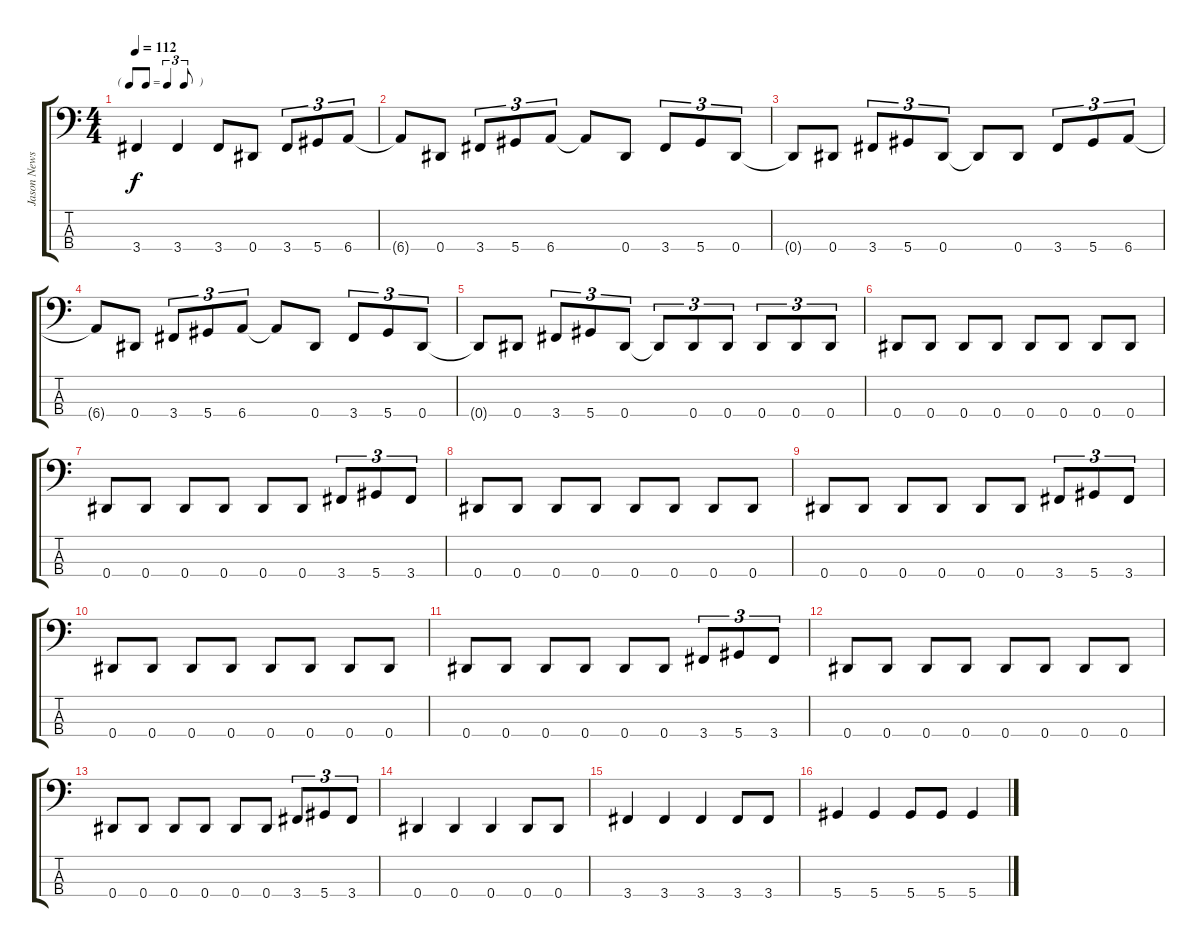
\track ("Jason Newsteed (Bass)" "Jason News") {instrument electricbasspick}
\staff {score tabs}
\tuning (Gb2 Db2 Ab1 Eb1) {hide}
\ts (4 4)
\tf triplet8th
\tempo 112
\clef f4
\ks c
3.4.4{dy f} 3.4.4 3.4.8 0.4.8 3.4.8{tu (3 2)} 5.4.8{tu (3 2)} 6.4.8{tu (3 2)} |
6.4{t}.8 0.4.8 3.4.8{tu (3 2)} 5.4.8{tu (3 2)} 6.4.8{tu (3 2)} 6.4{t}.8 0.4.8 3.4.8{tu (3 2)} 5.4.8{tu (3 2)} 0.4.8{tu (3 2)} |
0.4{t}.8 0.4.8 3.4.8{tu (3 2)} 5.4.8{tu (3 2)} 0.4.8{tu (3 2)} 0.4{t}.8 0.4.8 3.4.8{tu (3 2)} 5.4.8{tu (3 2)} 6.4.8{tu (3 2)} |
6.4{t}.8 0.4.8 3.4.8{tu (3 2)} 5.4.8{tu (3 2)} 6.4.8{tu (3 2)} 6.4{t}.8 0.4.8 3.4.8{tu (3 2)} 5.4.8{tu (3 2)} 0.4.8{tu (3 2)} |
0.4{t}.8 0.4.8 3.4.8{tu (3 2)} 5.4.8{tu (3 2)} 0.4.8{tu (3 2)} 0.4{t}.8{tu (3 2)} 0.4.8{tu (3 2)} 0.4.8{tu (3 2)} 0.4.8{tu (3 2)} 0.4.8{tu (3 2)} 0.4.8{tu (3 2)} |
0.4.8 0.4.8 0.4.8 0.4.8 0.4.8 0.4.8 0.4.8 0.4.8 |
0.4.8 0.4.8 0.4.8 0.4.8 0.4.8 0.4.8 3.4.8{tu (3 2)} 5.4.8{tu (3 2)} 3.4.8{tu (3 2)} |
0.4.8 0.4.8 0.4.8 0.4.8 0.4.8 0.4.8 0.4.8 0.4.8 |
0.4.8 0.4.8 0.4.8 0.4.8 0.4.8 0.4.8 3.4.8{tu (3 2)} 5.4.8{tu (3 2)} 3.4.8{tu (3 2)} |
0.4.8 0.4.8 0.4.8 0.4.8 0.4.8 0.4.8 0.4.8 0.4.8 |
0.4.8 0.4.8 0.4.8 0.4.8 0.4.8 0.4.8 3.4.8{tu (3 2)} 5.4.8{tu (3 2)} 3.4.8{tu (3 2)} |
0.4.8 0.4.8 0.4.8 0.4.8 0.4.8 0.4.8 0.4.8 0.4.8 |
0.4.8 0.4.8 0.4.8 0.4.8 0.4.8 0.4.8 3.4.8{tu (3 2)} 5.4.8{tu (3 2)} 3.4.8{tu (3 2)} |
0.4.4 0.4.4 0.4.4 0.4.8 0.4.8 |
3.4.4 3.4.4 3.4.4 3.4.8 3.4.8 |
5.4.4 5.4.4 5.4.8 5.4.8 5.4{ss}.4
